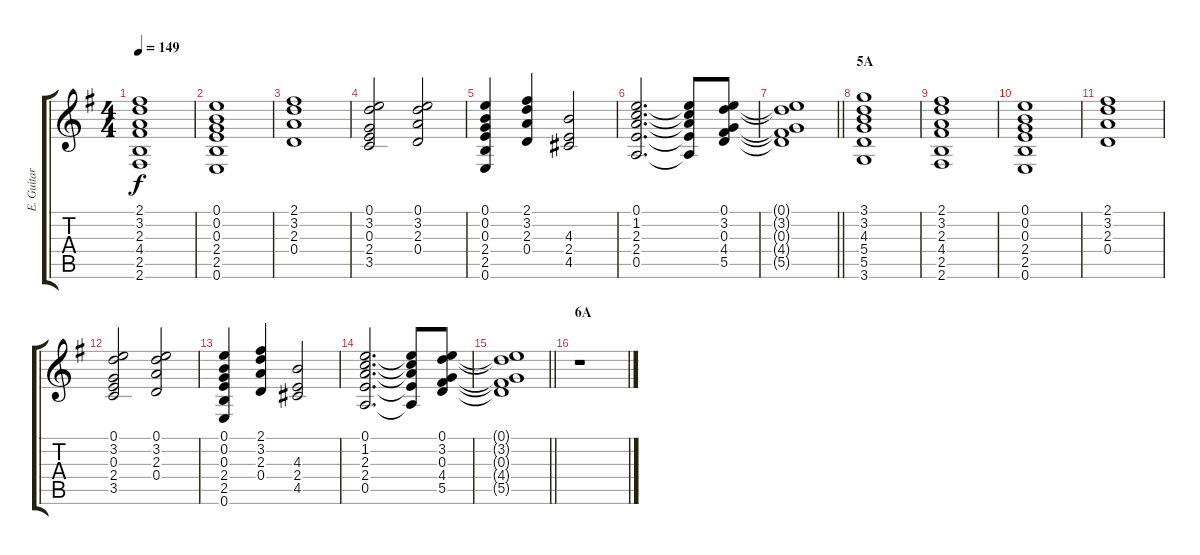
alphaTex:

\track ("E. Guitar III" "E. Guitar ") {instrument overdrivenguitar}
\staff {score tabs}
\tuning (E4 B3 G3 D3 A2 E2) {hide}
\ts (4 4)
\tempo 149
\clef g2
\ks g
(2.1 3.2 2.3 4.4 2.5 2.6).1{dy f} |
(0.1 0.2 0.3 2.4 2.5 0.6).1 |
(2.1 3.2 2.3 0.4).1 |
(0.1 3.2 0.3 2.4 3.5).2 (0.1 3.2 2.3 0.4).2 |
(0.1 0.2 0.3 2.4 2.5 0.6).4 (2.1 3.2 2.3 0.4).4 (4.3 2.4 4.5).2 |
(0.1 1.2 2.3 2.4 0.5).2{d} (0.1{t} 1.2{t} 2.3{t} 2.4{t} 0.5{t}).8 (0.1 3.2 0.3 4.4 5.5).8 |
\barLineRight lightlight
(0.1{t} 3.2{t} 0.3{t} 4.4{t} 5.5{t}).1 |
\section ("" "5A")
(3.1 3.2 4.3 5.4 5.5 3.6).1 |
(2.1 3.2 2.3 4.4 2.5 2.6).1 |
(0.1 0.2 0.3 2.4 2.5 0.6).1 |
(2.1 3.2 2.3 0.4).1 |
(0.1 3.2 0.3 2.4 3.5).2 (0.1 3.2 2.3 0.4).2 |
(0.1 0.2 0.3 2.4 2.5 0.6).4 (2.1 3.2 2.3 0.4).4 (4.3 2.4 4.5).2 |
(0.1 1.2 2.3 2.4 0.5).2{d} (0.1{t} 1.2{t} 2.3{t} 2.4{t} 0.5{t}).8 (0.1 3.2 0.3 4.4 5.5).8 |
\barLineRight lightlight
(0.1{t} 3.2{t} 0.3{t} 4.4{t} 5.5{t}).1 |
\section ("" "6A")
r.1
